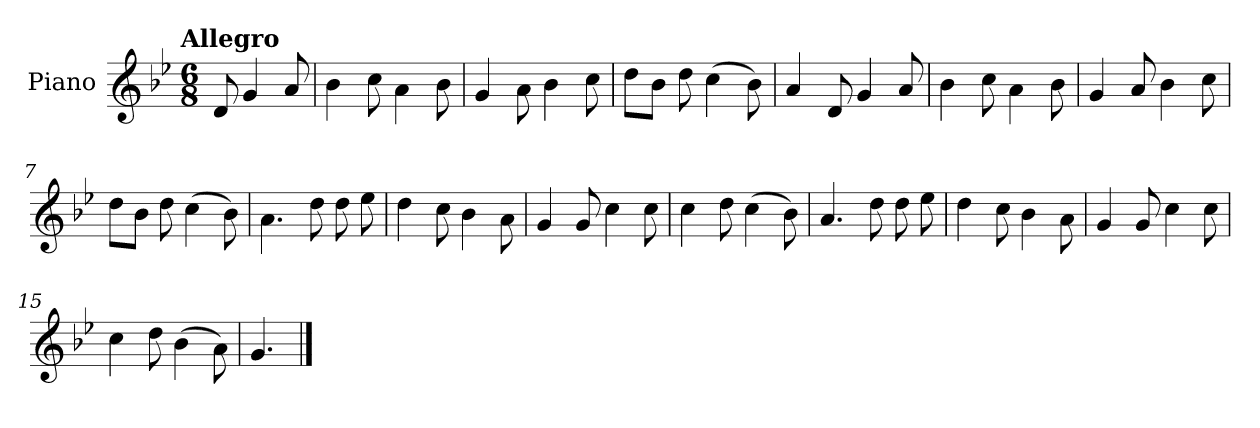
**kern
*part1
*staff1
*I"Piano
*I'Pno.
*clefG2
*k[b-e-]
!!LO:TX:omd:t=Allegro
*M6/8
*MM144
=
8d/
4g/
8a/
=1
4b-\
8cc\
4a\
8b-\
=2
4g/
8a\
4b-\
8cc\
=3
8dd\L
8b-\J
8dd\
(>4cc\
8b-\)
=4
4a/
8d/
4g/
8a/
!!LO:LB:g=z
=5
4b-\
8cc\
4a\
8b-\
=6
4g/
8a/
4b-\
8cc\
=7
8dd\L
8b-\J
8dd\
(>4cc\
8b-\)
=8
4.a\
8dd\
8dd\
8ee-\
=9
4dd\
8cc\
4b-\
8a\
=10
4g/
8g/
4cc\
8cc\
!!LO:LB:g=z
=11
4cc\
8dd\
(>4cc\
8b-\)
=12
4.a/
8dd\
8dd\
8ee-\
=13
4dd\
8cc\
4b-\
8a\
=14
4g/
8g/
4cc\
8cc\
=15
4cc\
8dd\
(>4b-\
8a\)
=16
4.g/
==
*-
